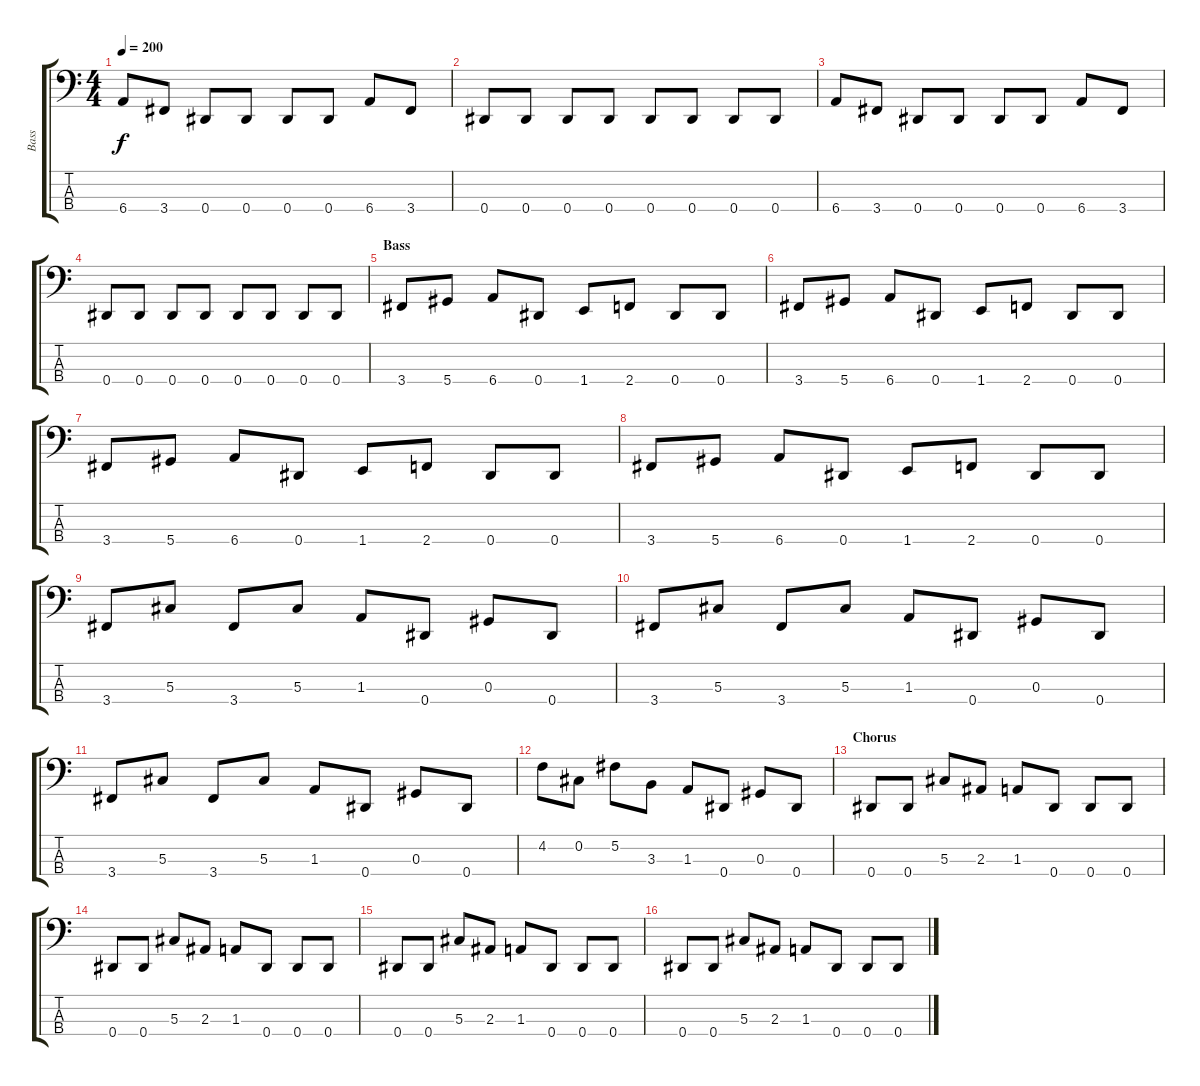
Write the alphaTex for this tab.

\track ("Bass" "Bass") {instrument electricbasspick}
\staff {score tabs}
\tuning (Gb2 Db2 Ab1 Eb1) {hide}
\ts (4 4)
\tempo 200
\clef f4
\ks c
6.4.8{dy f} 3.4.8 0.4.8 0.4.8 0.4.8 0.4.8 6.4.8 3.4.8 |
0.4.8 0.4.8 0.4.8 0.4.8 0.4.8 0.4.8 0.4.8 0.4.8 |
6.4.8 3.4.8 0.4.8 0.4.8 0.4.8 0.4.8 6.4.8 3.4.8 |
0.4.8 0.4.8 0.4.8 0.4.8 0.4.8 0.4.8 0.4.8 0.4.8 |
\section ("" "Bass")
3.4.8 5.4.8 6.4.8 0.4.8 1.4.8 2.4.8 0.4.8 0.4.8 |
3.4.8 5.4.8 6.4.8 0.4.8 1.4.8 2.4.8 0.4.8 0.4.8 |
3.4.8 5.4.8 6.4.8 0.4.8 1.4.8 2.4.8 0.4.8 0.4.8 |
3.4.8 5.4.8 6.4.8 0.4.8 1.4.8 2.4.8 0.4.8 0.4.8 |
3.4.8 5.3.8 3.4.8 5.3.8 1.3.8 0.4.8 0.3.8 0.4.8 |
3.4.8 5.3.8 3.4.8 5.3.8 1.3.8 0.4.8 0.3.8 0.4.8 |
3.4.8 5.3.8 3.4.8 5.3.8 1.3.8 0.4.8 0.3.8 0.4.8 |
4.2.8 0.2.8 5.2.8 3.3.8 1.3.8 0.4.8 0.3.8 0.4.8 |
\section ("" "Chorus")
0.4.8 0.4.8 5.3.8 2.3.8 1.3.8 0.4.8 0.4.8 0.4.8 |
0.4.8 0.4.8 5.3.8 2.3.8 1.3.8 0.4.8 0.4.8 0.4.8 |
0.4.8 0.4.8 5.3.8 2.3.8 1.3.8 0.4.8 0.4.8 0.4.8 |
0.4.8 0.4.8 5.3.8 2.3.8 1.3.8 0.4.8 0.4.8 0.4.8
